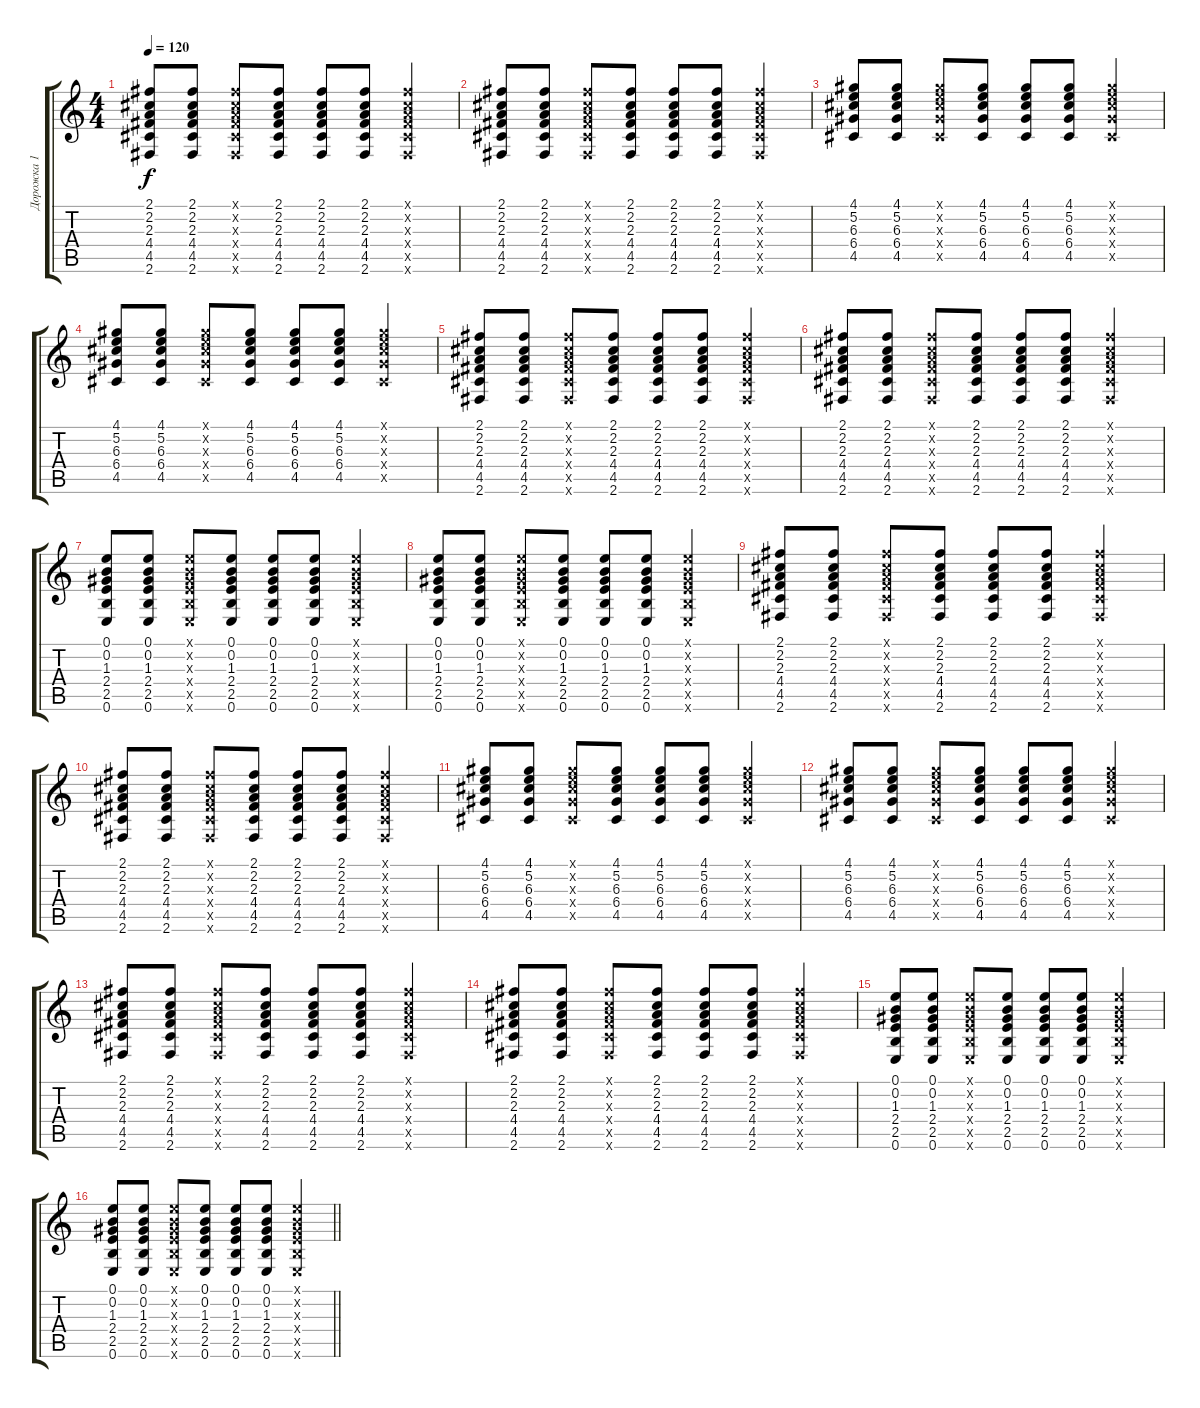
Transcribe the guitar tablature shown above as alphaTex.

\track ("Дорожка 1" "Дорожка 1") {instrument acousticguitarsteel}
\staff {score tabs}
\tuning (E4 B3 G3 D3 A2 E2) {hide}
\ts (4 4)
\tempo 120
\clef g2
\ks c
(2.1 2.2 2.3 4.4 4.5 2.6).8{dy f} (2.1 2.2 2.3 4.4 4.5 2.6).8 (2.1{x} 2.2{x} 2.3{x} 4.4{x} 4.5{x} 2.6{x}).8 (2.1 2.2 2.3 4.4 4.5 2.6).8 (2.1 2.2 2.3 4.4 4.5 2.6).8 (2.1 2.2 2.3 4.4 4.5 2.6).8 (2.1{x} 2.2{x} 2.3{x} 4.4{x} 4.5{x} 2.6{x}).4 |
(2.1 2.2 2.3 4.4 4.5 2.6).8 (2.1 2.2 2.3 4.4 4.5 2.6).8 (2.1{x} 2.2{x} 2.3{x} 4.4{x} 4.5{x} 2.6{x}).8 (2.1 2.2 2.3 4.4 4.5 2.6).8 (2.1 2.2 2.3 4.4 4.5 2.6).8 (2.1 2.2 2.3 4.4 4.5 2.6).8 (2.1{x} 2.2{x} 2.3{x} 4.4{x} 4.5{x} 2.6{x}).4 |
(4.1 5.2 6.3 6.4 4.5).8 (4.1 5.2 6.3 6.4 4.5).8 (4.1{x} 5.2{x} 6.3{x} 6.4{x} 4.5{x}).8 (4.1 5.2 6.3 6.4 4.5).8 (4.1 5.2 6.3 6.4 4.5).8 (4.1 5.2 6.3 6.4 4.5).8 (4.1{x} 5.2{x} 6.3{x} 6.4{x} 4.5{x}).4 |
(4.1 5.2 6.3 6.4 4.5).8 (4.1 5.2 6.3 6.4 4.5).8 (4.1{x} 5.2{x} 6.3{x} 6.4{x} 4.5{x}).8 (4.1 5.2 6.3 6.4 4.5).8 (4.1 5.2 6.3 6.4 4.5).8 (4.1 5.2 6.3 6.4 4.5).8 (4.1{x} 5.2{x} 6.3{x} 6.4{x} 4.5{x}).4 |
(2.1 2.2 2.3 4.4 4.5 2.6).8 (2.1 2.2 2.3 4.4 4.5 2.6).8 (2.1{x} 2.2{x} 2.3{x} 4.4{x} 4.5{x} 2.6{x}).8 (2.1 2.2 2.3 4.4 4.5 2.6).8 (2.1 2.2 2.3 4.4 4.5 2.6).8 (2.1 2.2 2.3 4.4 4.5 2.6).8 (2.1{x} 2.2{x} 2.3{x} 4.4{x} 4.5{x} 2.6{x}).4 |
(2.1 2.2 2.3 4.4 4.5 2.6).8 (2.1 2.2 2.3 4.4 4.5 2.6).8 (2.1{x} 2.2{x} 2.3{x} 4.4{x} 4.5{x} 2.6{x}).8 (2.1 2.2 2.3 4.4 4.5 2.6).8 (2.1 2.2 2.3 4.4 4.5 2.6).8 (2.1 2.2 2.3 4.4 4.5 2.6).8 (2.1{x} 2.2{x} 2.3{x} 4.4{x} 4.5{x} 2.6{x}).4 |
(0.1 0.2 1.3 2.4 2.5 0.6).8 (0.1 0.2 1.3 2.4 2.5 0.6).8 (0.1{x} 0.2{x} 1.3{x} 2.4{x} 2.5{x} 0.6{x}).8 (0.1 0.2 1.3 2.4 2.5 0.6).8 (0.1 0.2 1.3 2.4 2.5 0.6).8 (0.1 0.2 1.3 2.4 2.5 0.6).8 (0.1{x} 0.2{x} 1.3{x} 2.4{x} 2.5{x} 0.6{x}).4 |
(0.1 0.2 1.3 2.4 2.5 0.6).8 (0.1 0.2 1.3 2.4 2.5 0.6).8 (0.1{x} 0.2{x} 1.3{x} 2.4{x} 2.5{x} 0.6{x}).8 (0.1 0.2 1.3 2.4 2.5 0.6).8 (0.1 0.2 1.3 2.4 2.5 0.6).8 (0.1 0.2 1.3 2.4 2.5 0.6).8 (0.1{x} 0.2{x} 1.3{x} 2.4{x} 2.5{x} 0.6{x}).4 |
(2.1 2.2 2.3 4.4 4.5 2.6).8 (2.1 2.2 2.3 4.4 4.5 2.6).8 (2.1{x} 2.2{x} 2.3{x} 4.4{x} 4.5{x} 2.6{x}).8 (2.1 2.2 2.3 4.4 4.5 2.6).8 (2.1 2.2 2.3 4.4 4.5 2.6).8 (2.1 2.2 2.3 4.4 4.5 2.6).8 (2.1{x} 2.2{x} 2.3{x} 4.4{x} 4.5{x} 2.6{x}).4 |
(2.1 2.2 2.3 4.4 4.5 2.6).8 (2.1 2.2 2.3 4.4 4.5 2.6).8 (2.1{x} 2.2{x} 2.3{x} 4.4{x} 4.5{x} 2.6{x}).8 (2.1 2.2 2.3 4.4 4.5 2.6).8 (2.1 2.2 2.3 4.4 4.5 2.6).8 (2.1 2.2 2.3 4.4 4.5 2.6).8 (2.1{x} 2.2{x} 2.3{x} 4.4{x} 4.5{x} 2.6{x}).4 |
(4.1 5.2 6.3 6.4 4.5).8 (4.1 5.2 6.3 6.4 4.5).8 (4.1{x} 5.2{x} 6.3{x} 6.4{x} 4.5{x}).8 (4.1 5.2 6.3 6.4 4.5).8 (4.1 5.2 6.3 6.4 4.5).8 (4.1 5.2 6.3 6.4 4.5).8 (4.1{x} 5.2{x} 6.3{x} 6.4{x} 4.5{x}).4 |
(4.1 5.2 6.3 6.4 4.5).8 (4.1 5.2 6.3 6.4 4.5).8 (4.1{x} 5.2{x} 6.3{x} 6.4{x} 4.5{x}).8 (4.1 5.2 6.3 6.4 4.5).8 (4.1 5.2 6.3 6.4 4.5).8 (4.1 5.2 6.3 6.4 4.5).8 (4.1{x} 5.2{x} 6.3{x} 6.4{x} 4.5{x}).4 |
(2.1 2.2 2.3 4.4 4.5 2.6).8 (2.1 2.2 2.3 4.4 4.5 2.6).8 (2.1{x} 2.2{x} 2.3{x} 4.4{x} 4.5{x} 2.6{x}).8 (2.1 2.2 2.3 4.4 4.5 2.6).8 (2.1 2.2 2.3 4.4 4.5 2.6).8 (2.1 2.2 2.3 4.4 4.5 2.6).8 (2.1{x} 2.2{x} 2.3{x} 4.4{x} 4.5{x} 2.6{x}).4 |
(2.1 2.2 2.3 4.4 4.5 2.6).8 (2.1 2.2 2.3 4.4 4.5 2.6).8 (2.1{x} 2.2{x} 2.3{x} 4.4{x} 4.5{x} 2.6{x}).8 (2.1 2.2 2.3 4.4 4.5 2.6).8 (2.1 2.2 2.3 4.4 4.5 2.6).8 (2.1 2.2 2.3 4.4 4.5 2.6).8 (2.1{x} 2.2{x} 2.3{x} 4.4{x} 4.5{x} 2.6{x}).4 |
(0.1 0.2 1.3 2.4 2.5 0.6).8 (0.1 0.2 1.3 2.4 2.5 0.6).8 (0.1{x} 0.2{x} 1.3{x} 2.4{x} 2.5{x} 0.6{x}).8 (0.1 0.2 1.3 2.4 2.5 0.6).8 (0.1 0.2 1.3 2.4 2.5 0.6).8 (0.1 0.2 1.3 2.4 2.5 0.6).8 (0.1{x} 0.2{x} 1.3{x} 2.4{x} 2.5{x} 0.6{x}).4 |
\barLineRight lightlight
(0.1 0.2 1.3 2.4 2.5 0.6).8 (0.1 0.2 1.3 2.4 2.5 0.6).8 (0.1{x} 0.2{x} 1.3{x} 2.4{x} 2.5{x} 0.6{x}).8 (0.1 0.2 1.3 2.4 2.5 0.6).8 (0.1 0.2 1.3 2.4 2.5 0.6).8 (0.1 0.2 1.3 2.4 2.5 0.6).8 (0.1{x} 0.2{x} 1.3{x} 2.4{x} 2.5{x} 0.6{x}).4
